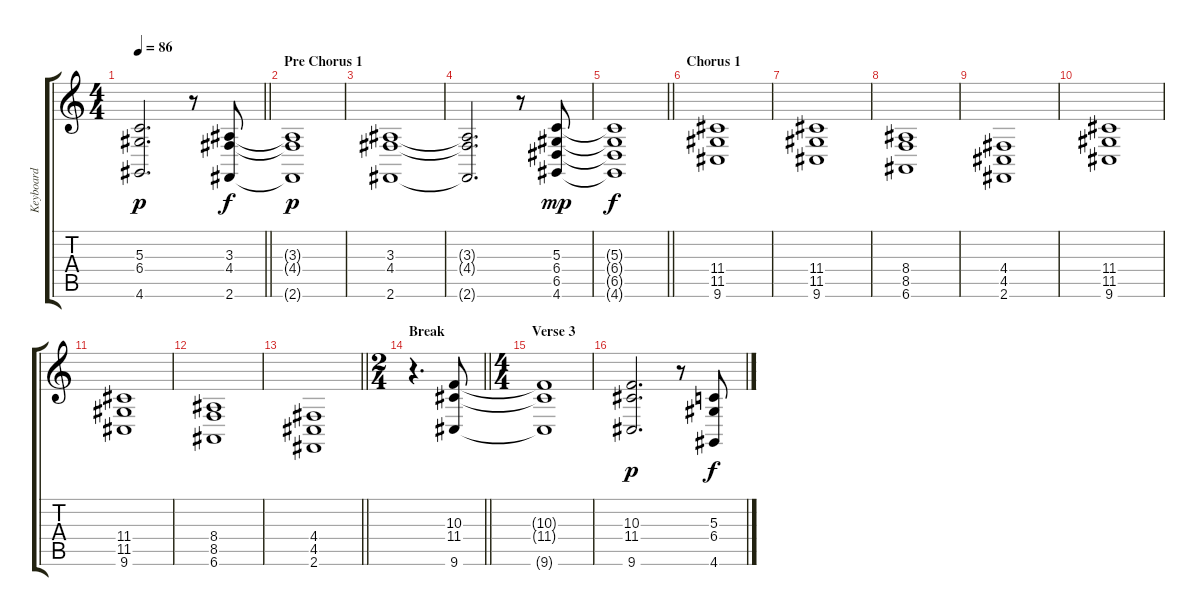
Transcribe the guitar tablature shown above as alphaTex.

\track ("Keyboard" "Keyboard") {instrument pad7halo}
\staff {score tabs}
\tuning (E4 B3 G3 D3 A2 E2) {hide}
\ts (4 4)
\tempo 86
\clef g2
\barLineRight lightlight
\ks c
(5.3 6.4 4.6).2{d dy p} r.8 (3.3 4.4 2.6).8{dy f} |
\section ("" "Pre Chorus 1")
(3.3{t} 4.4{t} 2.6{t}).1{dy p} |
(3.3 4.4 2.6).1 |
(3.3{t} 4.4{t} 2.6{t}).2{d} r.8 (5.3 6.4 6.5 4.6).8{dy mp} |
\barLineRight lightlight
(5.3{t} 6.4{t} 6.5{t} 4.6{t}).1{dy f} |
\section ("" "Chorus 1")
(11.4 11.5 9.6).1 |
(11.4 11.5 9.6).1 |
(8.4 8.5 6.6).1 |
(4.4 4.5 2.6).1 |
(11.4 11.5 9.6).1 |
(11.4 11.5 9.6).1 |
(8.4 8.5 6.6).1 |
\barLineRight lightlight
(4.4 4.5 2.6).1 |
\ts (2 4)
\section ("" "Break")
\barLineRight lightlight
r.4{d} (10.3 11.4 9.6).8 |
\ts (4 4)
\section ("" "Verse 3")
(10.3{t} 11.4{t} 9.6{t}).1 |
(10.3 11.4 9.6).2{d dy p} r.8 (5.3 6.4 4.6).8{dy f}
